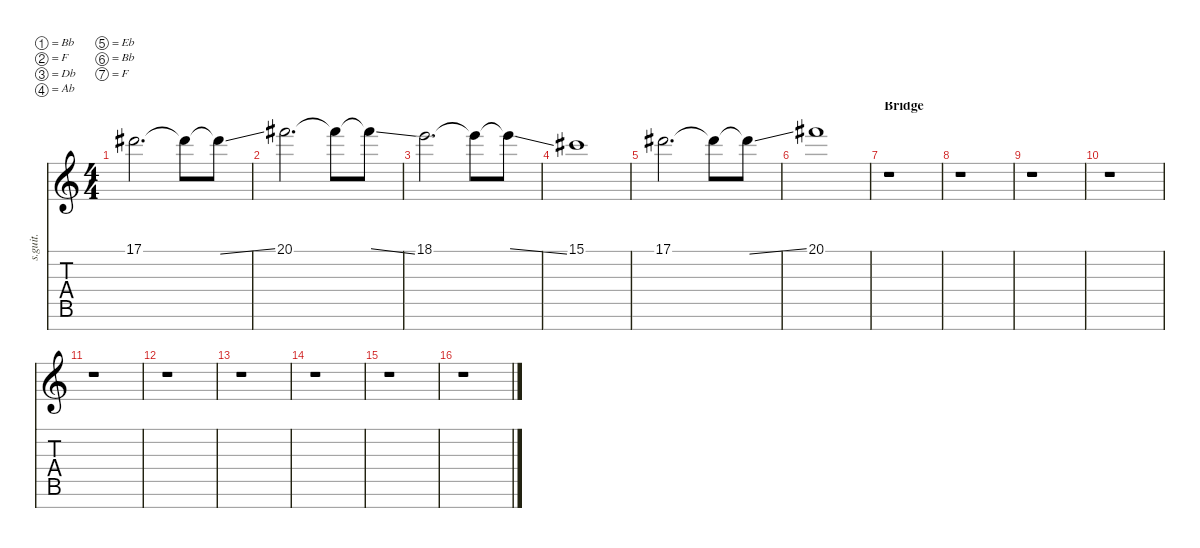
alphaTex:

\defaultSystemsLayout 4
\hideDynamics
\bracketExtendMode nobrackets
\track ("Fredrik Thodendal (Atmospheric)" "s.guit.") {instrument overdrivenguitar}
\staff {score tabs}
\tuning (Bb3 F3 Db3 Ab2 Eb2 Bb1 F1)
\ts (4 4)
\tempo (115 hide)
\clef g2
\ks c
17.1{acc #}.2{d lyrics (0 "") lyrics (1 "") lyrics (2 "") lyrics (3 "") lyrics (4 "") dy ff} 17.1{t acc #}.8{lyrics (0 "") lyrics (1 "") lyrics (2 "") lyrics (3 "") lyrics (4 "")} 17.1{ss t acc #}.8{lyrics (0 "") lyrics (1 "") lyrics (2 "") lyrics (3 "") lyrics (4 "")} |
20.1{acc #}.2{d lyrics (0 "") lyrics (1 "") lyrics (2 "") lyrics (3 "") lyrics (4 "")} 20.1{t acc #}.8{lyrics (0 "") lyrics (1 "") lyrics (2 "") lyrics (3 "") lyrics (4 "")} 20.1{ss t acc #}.8{lyrics (0 "") lyrics (1 "") lyrics (2 "") lyrics (3 "") lyrics (4 "")} |
18.1.2{d lyrics (0 "") lyrics (1 "") lyrics (2 "") lyrics (3 "") lyrics (4 "")} 18.1{t}.8{lyrics (0 "") lyrics (1 "") lyrics (2 "") lyrics (3 "") lyrics (4 "")} 18.1{ss t}.8{lyrics (0 "") lyrics (1 "") lyrics (2 "") lyrics (3 "") lyrics (4 "")} |
15.1{acc #}.1{lyrics (0 "") lyrics (1 "") lyrics (2 "") lyrics (3 "") lyrics (4 "")} |
17.1{acc #}.2{d lyrics (0 "") lyrics (1 "") lyrics (2 "") lyrics (3 "") lyrics (4 "")} 17.1{t acc #}.8{lyrics (0 "") lyrics (1 "") lyrics (2 "") lyrics (3 "") lyrics (4 "")} 17.1{ss t acc #}.8{lyrics (0 "") lyrics (1 "") lyrics (2 "") lyrics (3 "") lyrics (4 "")} |
20.1{acc #}.1{lyrics (0 "") lyrics (1 "") lyrics (2 "") lyrics (3 "") lyrics (4 "")} |
\section ("" "Bridge")
r.1 |
r.1 |
r.1 |
r.1 |
r.1 |
r.1 |
r.1 |
r.1 |
r.1 |
r.1
